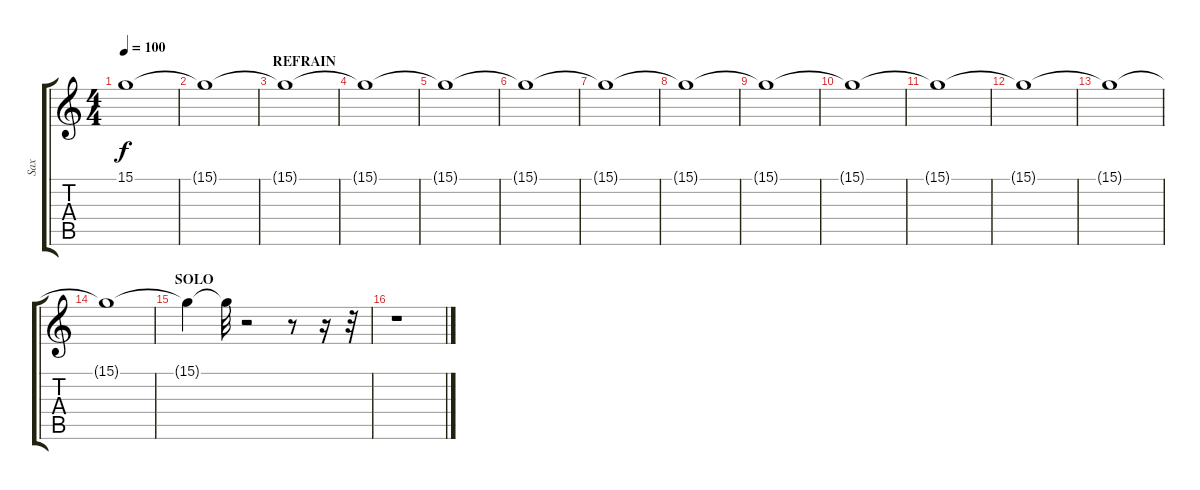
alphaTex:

\track ("Sax" "Sax") {instrument tenorsax}
\staff {score tabs}
\tuning (E4 B3 G3 D3 A2 E2) {hide}
\ts (4 4)
\tempo 100
\clef g2
\ks c
15.1{t}.1{dy f} |
15.1{t}.1 |
\section ("" "REFRAIN")
15.1{t}.1 |
15.1{t}.1 |
15.1{t}.1 |
15.1{t}.1 |
15.1{t}.1 |
15.1{t}.1 |
15.1{t}.1 |
15.1{t}.1 |
15.1{t}.1 |
15.1{t}.1 |
15.1{t}.1 |
15.1{t}.1 |
\section ("" "SOLO")
15.1{t}.4 15.1{t}.32 r.2 r.8 r.16 r.32 |
r.1
